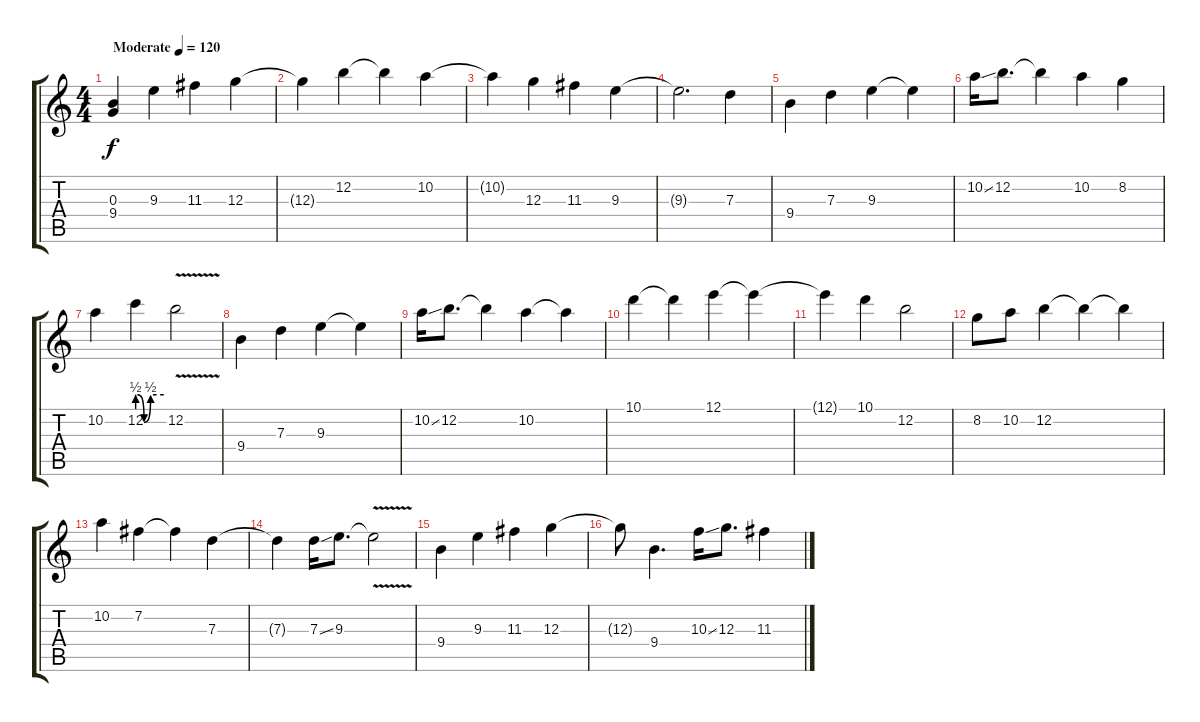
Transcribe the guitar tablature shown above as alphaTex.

\track "" {instrument acousticguitarsteel}
\staff {score tabs}
\tuning (E4 B3 G3 D3 A2 E2) {hide}
\ts (4 4)
\tempo (120 "Moderate")
\clef g2
\ks c
(0.3 9.4).4{dy f instrument acousticguitarsteel} 9.3.4 11.3.4 12.3.4 |
12.3{t}.4 12.2.4 12.2{t}.4 10.2.4 |
10.2{t}.4 12.3.4 11.3.4 9.3.4{txt ""} |
9.3{t}.2{d} 7.3.4 |
9.4.4 7.3.4 9.3.4 9.3{t}.4 |
10.2{ss}.16 12.2.8{d} 12.2{t}.4 10.2.4 8.2.4 |
10.2.4 12.2{be (custom 0 2 15 0 30 2 60 2)}.4 12.2{v}.2 |
9.4.4 7.3.4 9.3.4 9.3{t}.4 |
10.2{ss}.16 12.2.8{d} 12.2{t}.4 10.2.4 10.2{t}.4 |
10.1.4 10.1{t}.4 12.1.4 12.1{t}.4 |
12.1{t}.4 10.1.4 12.2.2 |
8.2.8 10.2.8 12.2.4 12.2{t}.4 12.2{t}.4 |
10.2.4 7.2.4 7.2{t}.4 7.3.4 |
7.3{t}.4 7.3{ss}.16 9.3.8{d} 9.3{v t}.2 |
9.4.4 9.3.4 11.3.4 12.3.4 |
12.3{t}.8 9.4.4{d} 10.3{ss}.16 12.3.8{d} 11.3.4
